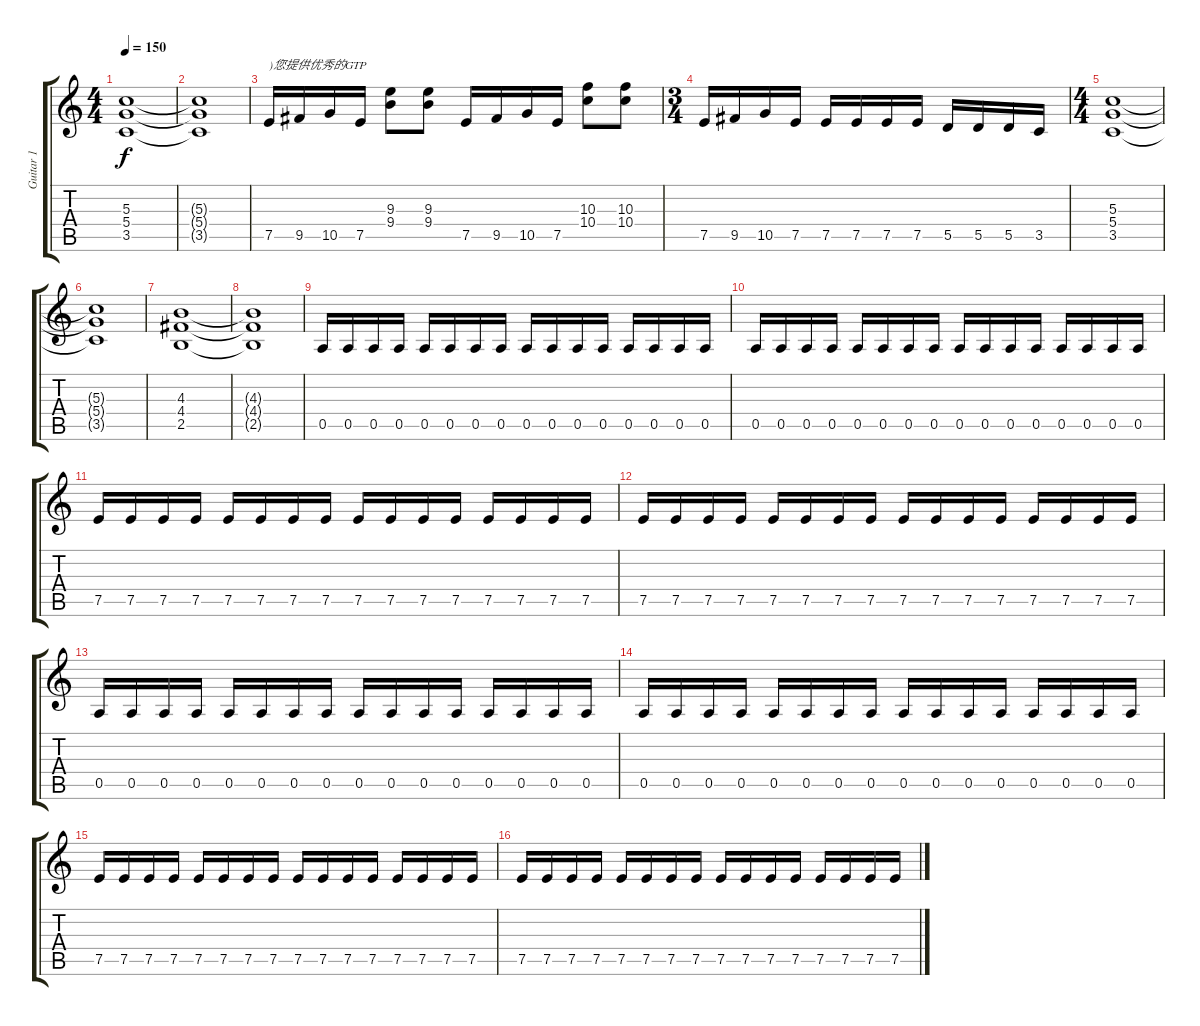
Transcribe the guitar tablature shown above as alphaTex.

\track ("Guitar 1" "Guitar 1") {instrument overdrivenguitar}
\staff {score tabs}
\tuning (E4 B3 G3 D3 A2 E2) {hide}
\ts (4 4)
\tempo 150
\clef g2
\ks c
(5.3 5.4 3.5).1{dy f} |
(5.3{t} 5.4{t} 3.5{t}).1 |
7.5.16{txt ")您提供优秀的GTP"} 9.5.16 10.5.16 7.5.16 (9.3 9.4).8 (9.3 9.4).8 7.5.16 9.5.16 10.5.16 7.5.16 (10.3 10.4).8 (10.3 10.4).8 |
\ts (3 4)
7.5.16 9.5.16 10.5.16 7.5.16 7.5.16 7.5.16 7.5.16 7.5.16 5.5.16 5.5.16 5.5.16 3.5.16 |
\ts (4 4)
(5.3 5.4 3.5).1 |
(5.3{t} 5.4{t} 3.5{t}).1 |
(4.3 4.4 2.5).1 |
(4.3{t} 4.4{t} 2.5{t}).1 |
0.5.16 0.5.16 0.5.16 0.5.16 0.5.16 0.5.16 0.5.16 0.5.16 0.5.16 0.5.16 0.5.16 0.5.16 0.5.16 0.5.16 0.5.16 0.5.16 |
0.5.16 0.5.16 0.5.16 0.5.16 0.5.16 0.5.16 0.5.16 0.5.16 0.5.16 0.5.16 0.5.16 0.5.16 0.5.16 0.5.16 0.5.16 0.5.16 |
7.5.16 7.5.16 7.5.16 7.5.16 7.5.16 7.5.16 7.5.16 7.5.16 7.5.16 7.5.16 7.5.16 7.5.16 7.5.16 7.5.16 7.5.16 7.5.16 |
7.5.16 7.5.16 7.5.16 7.5.16 7.5.16 7.5.16 7.5.16 7.5.16 7.5.16 7.5.16 7.5.16 7.5.16 7.5.16 7.5.16 7.5.16 7.5.16 |
0.5.16 0.5.16 0.5.16 0.5.16 0.5.16 0.5.16 0.5.16 0.5.16 0.5.16 0.5.16 0.5.16 0.5.16 0.5.16 0.5.16 0.5.16 0.5.16 |
0.5.16 0.5.16 0.5.16 0.5.16 0.5.16 0.5.16 0.5.16 0.5.16 0.5.16 0.5.16 0.5.16 0.5.16 0.5.16 0.5.16 0.5.16 0.5.16 |
7.5.16 7.5.16 7.5.16 7.5.16 7.5.16 7.5.16 7.5.16 7.5.16 7.5.16 7.5.16 7.5.16 7.5.16 7.5.16 7.5.16 7.5.16 7.5.16 |
7.5.16 7.5.16 7.5.16 7.5.16 7.5.16 7.5.16 7.5.16 7.5.16 7.5.16 7.5.16 7.5.16 7.5.16 7.5.16 7.5.16 7.5.16 7.5.16
